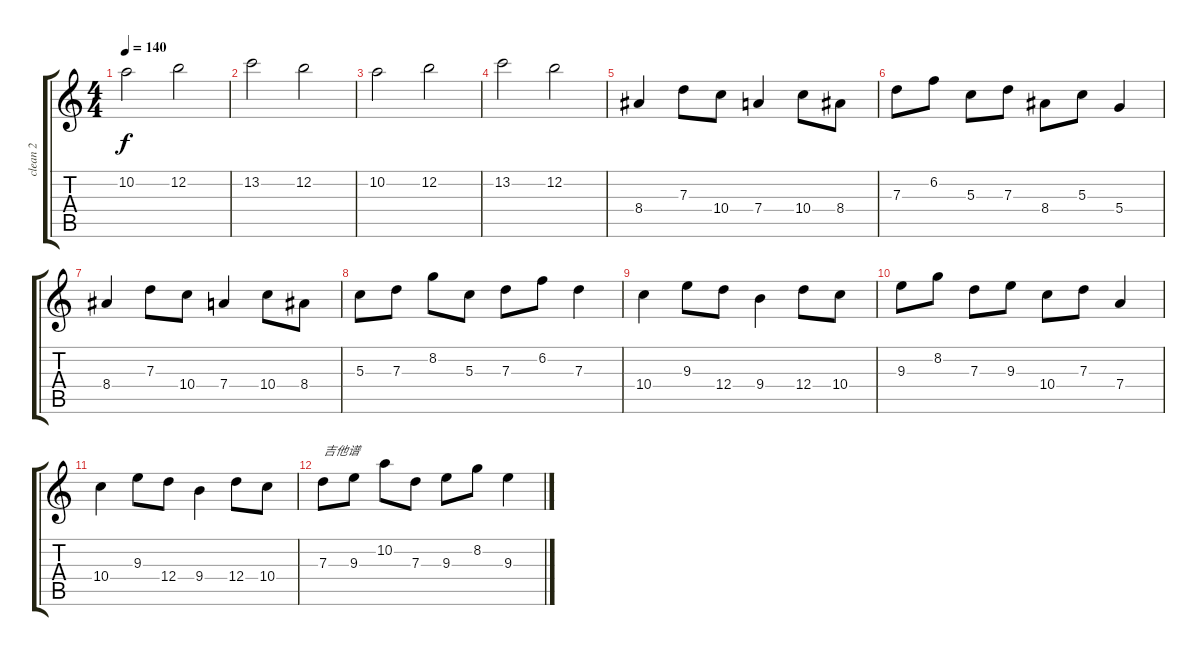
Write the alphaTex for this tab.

\track ("clean 2" "clean 2") {instrument electricguitarclean}
\staff {score tabs}
\tuning (E4 B3 G3 D3 A2 E2) {hide}
\ts (4 4)
\tempo 140
\clef g2
\ks c
10.2.2{dy f} 12.2.2 |
13.2.2 12.2.2 |
10.2.2 12.2.2 |
13.2.2 12.2.2 |
8.4.4{volume 10 instrument overdrivenguitar} 7.3.8 10.4.8 7.4.4 10.4.8 8.4.8 |
7.3.8 6.2.8 5.3.8 7.3.8 8.4.8 5.3.8 5.4.4 |
8.4.4 7.3.8 10.4.8 7.4.4 10.4.8 8.4.8 |
5.3.8 7.3.8 8.2.8 5.3.8 7.3.8 6.2.8 7.3.4 |
10.4.4 9.3.8 12.4.8 9.4.4 12.4.8 10.4.8 |
9.3.8 8.2.8 7.3.8 9.3.8 10.4.8 7.3.8 7.4.4 |
10.4.4 9.3.8 12.4.8 9.4.4 12.4.8 10.4.8 |
7.3.8{txt "吉他谱"} 9.3.8 10.2.8 7.3.8 9.3.8 8.2.8 9.3.4
